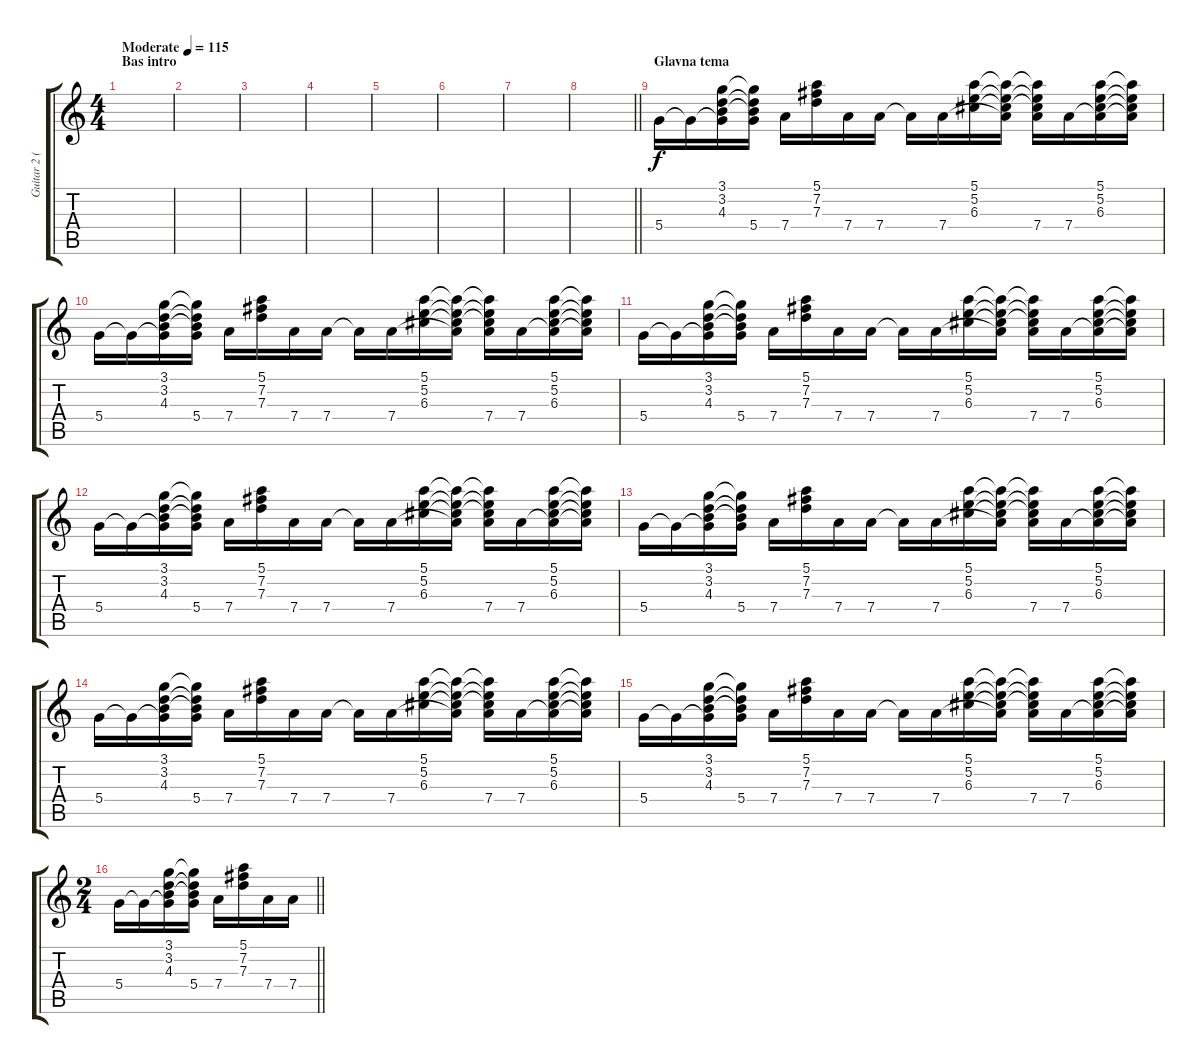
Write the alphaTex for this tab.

\track ("Guitar 2 (VLatko Stefanovski)" "Guitar 2 (") {instrument electricguitarclean}
\staff {score tabs}
\tuning (E4 B3 G3 D3 A2 E2) {hide}
\ts (4 4)
\section ("" "Bas intro")
\tempo (115 "Moderate")
\clef g2
\ks c
|
|
|
|
|
|
|
\barLineRight lightlight
|
\section ("" "Glavna tema")
5.4.16 5.4{t}.16 (3.1 3.2 4.3 5.4{t}).16 (3.1{t} 3.2{t} 4.3{t} 5.4).16 7.4.16 (5.1 7.2 7.3).16 7.4.16 7.4.16 7.4{t}.16 7.4.16 (5.1 5.2 6.3).16 (5.1{t} 5.2{t} 6.3{t} 7.4{t}).16 (5.1{t} 5.2{t} 6.3{t} 7.4).16 7.4.16 (5.1 5.2 6.3 7.4{t}).16 (5.1{t} 5.2{t} 6.3{t} 7.4{t}).16 |
5.4.16 5.4{t}.16 (3.1 3.2 4.3 5.4{t}).16 (3.1{t} 3.2{t} 4.3{t} 5.4).16 7.4.16 (5.1 7.2 7.3).16 7.4.16 7.4.16 7.4{t}.16 7.4.16 (5.1 5.2 6.3).16 (5.1{t} 5.2{t} 6.3{t} 7.4{t}).16 (5.1{t} 5.2{t} 6.3{t} 7.4).16 7.4.16 (5.1 5.2 6.3 7.4{t}).16 (5.1{t} 5.2{t} 6.3{t} 7.4{t}).16 |
5.4.16 5.4{t}.16 (3.1 3.2 4.3 5.4{t}).16 (3.1{t} 3.2{t} 4.3{t} 5.4).16 7.4.16 (5.1 7.2 7.3).16 7.4.16 7.4.16 7.4{t}.16 7.4.16 (5.1 5.2 6.3).16 (5.1{t} 5.2{t} 6.3{t} 7.4{t}).16 (5.1{t} 5.2{t} 6.3{t} 7.4).16 7.4.16 (5.1 5.2 6.3 7.4{t}).16 (5.1{t} 5.2{t} 6.3{t} 7.4{t}).16 |
5.4.16 5.4{t}.16 (3.1 3.2 4.3 5.4{t}).16 (3.1{t} 3.2{t} 4.3{t} 5.4).16 7.4.16 (5.1 7.2 7.3).16 7.4.16 7.4.16 7.4{t}.16 7.4.16 (5.1 5.2 6.3).16 (5.1{t} 5.2{t} 6.3{t} 7.4{t}).16 (5.1{t} 5.2{t} 6.3{t} 7.4).16 7.4.16 (5.1 5.2 6.3 7.4{t}).16 (5.1{t} 5.2{t} 6.3{t} 7.4{t}).16 |
5.4.16 5.4{t}.16 (3.1 3.2 4.3 5.4{t}).16 (3.1{t} 3.2{t} 4.3{t} 5.4).16 7.4.16 (5.1 7.2 7.3).16 7.4.16 7.4.16 7.4{t}.16 7.4.16 (5.1 5.2 6.3).16 (5.1{t} 5.2{t} 6.3{t} 7.4{t}).16 (5.1{t} 5.2{t} 6.3{t} 7.4).16 7.4.16 (5.1 5.2 6.3 7.4{t}).16 (5.1{t} 5.2{t} 6.3{t} 7.4{t}).16 |
5.4.16 5.4{t}.16 (3.1 3.2 4.3 5.4{t}).16 (3.1{t} 3.2{t} 4.3{t} 5.4).16 7.4.16 (5.1 7.2 7.3).16 7.4.16 7.4.16 7.4{t}.16 7.4.16 (5.1 5.2 6.3).16 (5.1{t} 5.2{t} 6.3{t} 7.4{t}).16 (5.1{t} 5.2{t} 6.3{t} 7.4).16 7.4.16 (5.1 5.2 6.3 7.4{t}).16 (5.1{t} 5.2{t} 6.3{t} 7.4{t}).16 |
5.4.16 5.4{t}.16 (3.1 3.2 4.3 5.4{t}).16 (3.1{t} 3.2{t} 4.3{t} 5.4).16 7.4.16 (5.1 7.2 7.3).16 7.4.16 7.4.16 7.4{t}.16 7.4.16 (5.1 5.2 6.3).16 (5.1{t} 5.2{t} 6.3{t} 7.4{t}).16 (5.1{t} 5.2{t} 6.3{t} 7.4).16 7.4.16 (5.1 5.2 6.3 7.4{t}).16 (5.1{t} 5.2{t} 6.3{t} 7.4{t}).16 |
\ts (2 4)
\barLineRight lightlight
5.4.16 5.4{t}.16 (3.1 3.2 4.3 5.4{t}).16 (3.1{t} 3.2{t} 4.3{t} 5.4).16 7.4.16 (5.1 7.2 7.3).16 7.4.16 7.4.16
